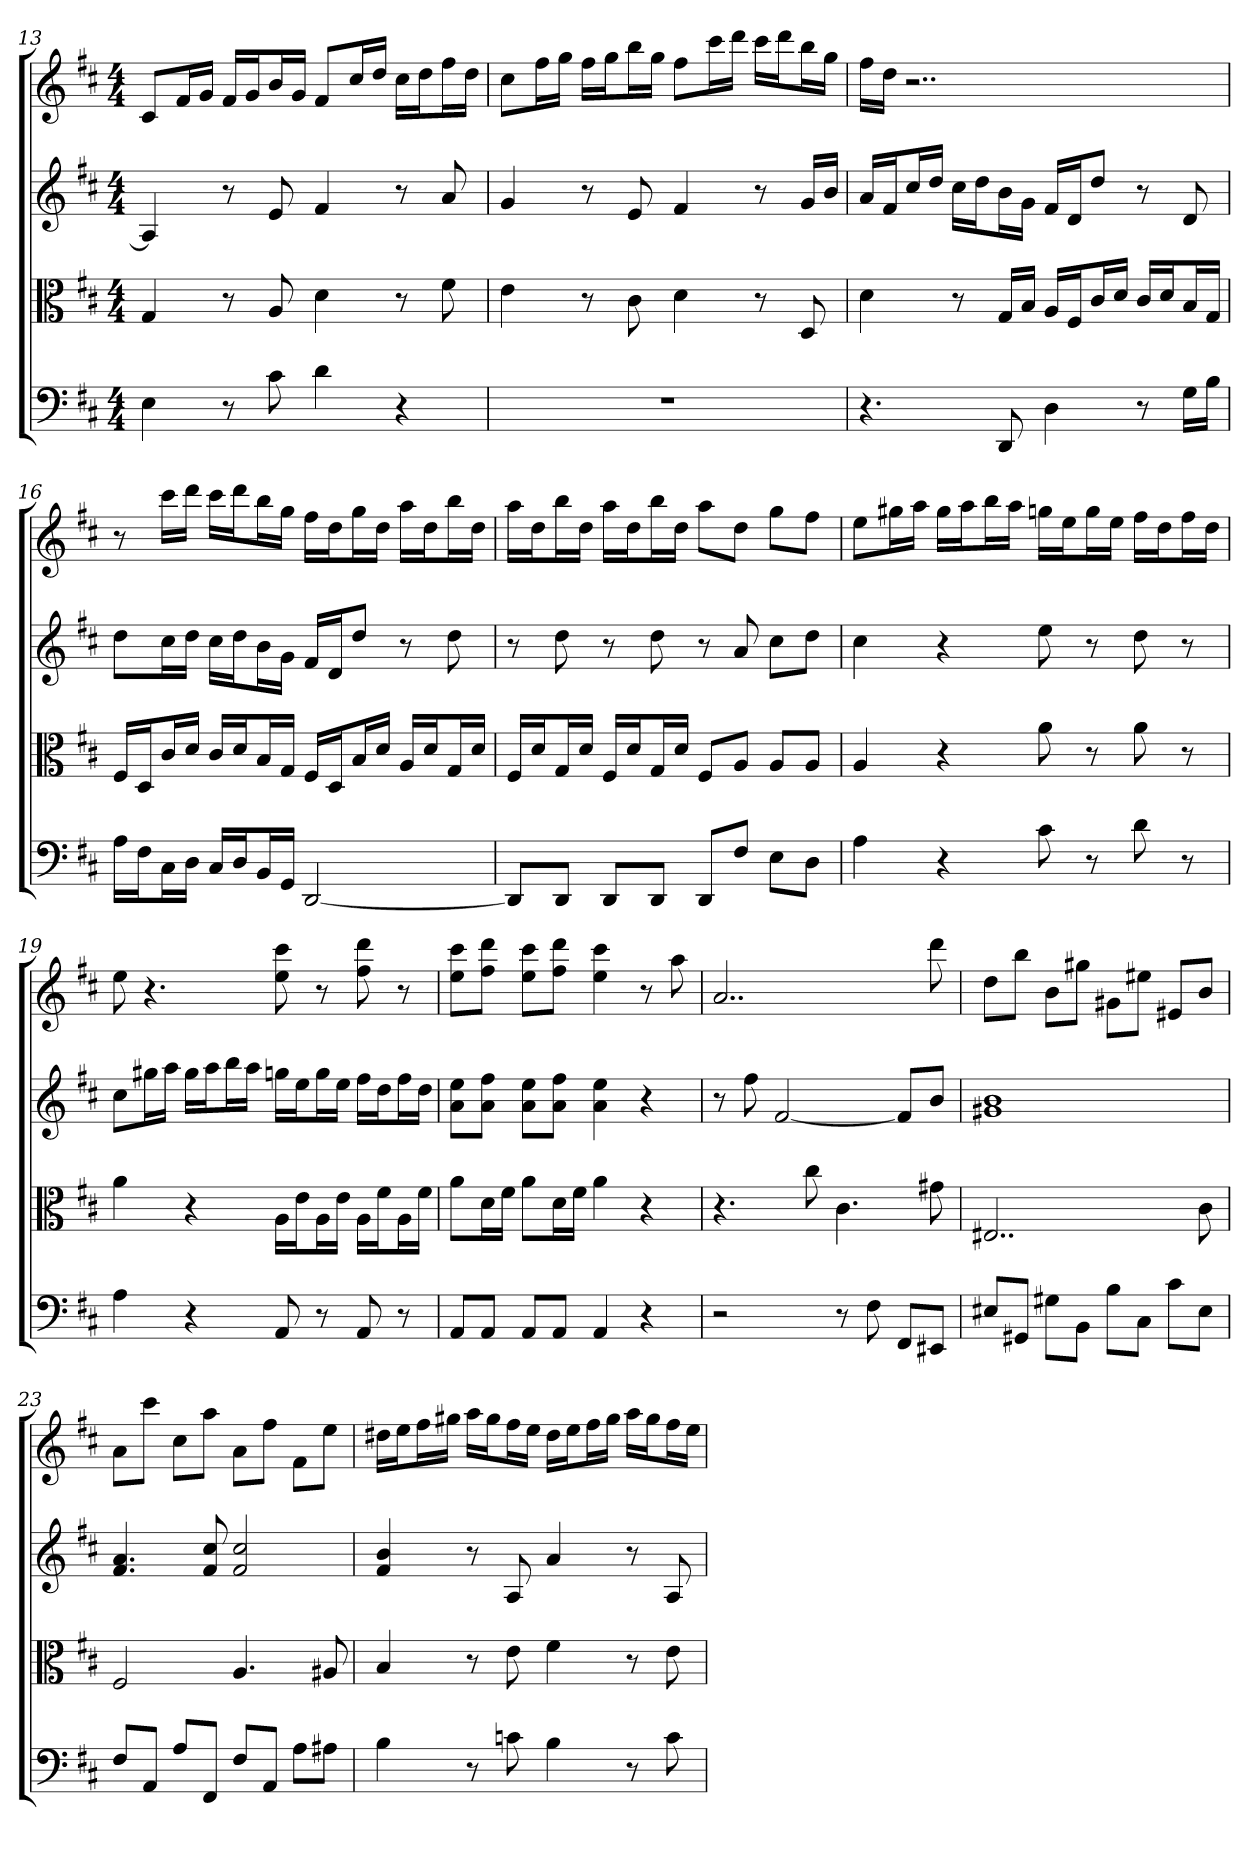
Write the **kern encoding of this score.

**kern	**kern	**kern	**kern
*part4	*part3	*part2	*part1
*staff4	*staff3	*staff2	*staff1
*clefF4	*clefC3	*	*
*k[f#c#]	*k[f#c#]	*k[f#c#]	*k[f#c#]
*D:	*D:	*D:	*D:
*M4/4	*M4/4	*M4/4	*M4/4
=13	=13	=13	=13
4E	4G	4A]	8c#L
.	.	.	16f#L
.	.	.	16gJJ
8r	8r	8r	16f#LL
.	.	.	16gJ
8c#	8A	8e	16bL
.	.	.	16gJJ
4d	4d	4f#	8f#L
.	.	.	16cc#L
.	.	.	16ddJJ
4r	8r	8r	16cc#LL
.	.	.	16ddJ
.	8f#	8a	16ff#L
.	.	.	16ddJJ
=14	=14	=14	=14
1r	4e	4g	8cc#L
.	.	.	16ff#L
.	.	.	16ggJJ
.	8r	8r	16ff#LL
.	.	.	16ggJ
.	8c#	8e	16bbL
.	.	.	16ggJJ
.	4d	4f#	8ff#L
.	.	.	16ccc#L
.	.	.	16dddJJ
.	8r	8r	16ccc#LL
.	.	.	16dddJ
.	8D	16gLL	16bbL
.	.	16bJJ	16ggJJ
=15	=15	=15	=15
4.r	4d	16aLL	16ff#LL
.	.	16f#J	16ddJJ
.	.	16cc#L	2..r
.	.	16ddJJ	.
.	8r	16cc#LL	.
.	.	16ddJ	.
8DD	16G/LL	16bL	.
.	16B/JJ	16gJJ	.
4D	16A/LL	16f#LL	.
.	16F#/J	16dJ	.
.	16c#/L	8ddJ	.
.	16d/JJ	.	.
8r	16c#/LL	8r	.
.	16d/J	.	.
16G\LL	16B/L	8d	.
16B\JJ	16G/JJ	.	.
=16	=16	=16	=16
16A\LL	16F#/LL	8ddL	8r
16F#\J	16D/J	.	.
16C#\L	16c#/L	16cc#L	16ccc#LL
16D\JJ	16d/JJ	16ddJJ	16dddJJ
16C#/LL	16c#/LL	16cc#LL	16ccc#LL
16D/J	16d/J	16ddJ	16dddJ
16BB/L	16B/L	16bL	16bbL
16GG/JJ	16G/JJ	16gJJ	16ggJJ
[2DD	16F#/LL	16f#LL	16ff#LL
.	16D/J	16dJ	16ddJ
.	16B/L	8ddJ	16ggL
.	16d/JJ	.	16ddJJ
.	16A/LL	8r	16aaLL
.	16d/J	.	16ddJ
.	16G/L	8dd	16bbL
.	16d/JJ	.	16ddJJ
=17	=17	=17	=17
8DD/L]	16F#/LL	8r	16aaLL
.	16d/J	.	16ddJ
8DD/J	16G/L	8dd	16bbL
.	16d/JJ	.	16ddJJ
8DD/L	16F#/LL	8r	16aaLL
.	16d/J	.	16ddJ
8DD/J	16G/L	8dd	16bbL
.	16d/JJ	.	16ddJJ
8DD/L	8F#/L	8r	8aaL
8F#/J	8A/J	8a	8ddJ
8E\L	8A/L	8cc#L	8ggL
8D\J	8A/J	8ddJ	8ff#J
=18	=18	=18	=18
4A	4A	4cc#	8eeL
.	.	.	16gg#XL
.	.	.	16aaJJ
4r	4r	4r	16gg#LL
.	.	.	16aaJ
.	.	.	16bbL
.	.	.	16aaJJ
8c#	8a	8ee	16ggnLL
.	.	.	16eeJ
8r	8r	8r	16ggL
.	.	.	16eeJJ
8d	8a	8dd	16ff#LL
.	.	.	16ddJ
8r	8r	8r	16ff#L
.	.	.	16ddJJ
=19	=19	=19	=19
4A	4a	8cc#L	8ee
.	.	16gg#XL	4.r
.	.	16aaJJ	.
4r	4r	16gg#LL	.
.	.	16aaJ	.
.	.	16bbL	.
.	.	16aaJJ	.
8AA	16A\LL	16ggnLL	8ee 8ccc#
.	16e\J	16eeJ	.
8r	16A\L	16ggL	8r
.	16e\JJ	16eeJJ	.
8AA	16A\LL	16ff#LL	8ff# 8ddd
.	16f#\J	16ddJ	.
8r	16A\L	16ff#L	8r
.	16f#\JJ	16ddJJ	.
=20	=20	=20	=20
8AA/L	8a\L	8a 8eeL	8ee 8ccc#L
8AA/J	16d\L	8a 8ff#J	8ff# 8dddJ
.	16f#\JJ	.	.
8AA/L	8a\L	8a 8eeL	8ee 8ccc#L
8AA/J	16d\L	8a 8ff#J	8ff# 8dddJ
.	16f#\JJ	.	.
4AA	4a	4a 4ee	4ee 4ccc#
4r	4r	4r	8r
.	.	.	8aa
=21	=21	=21	=21
2r	4.r	8r	2..a
.	.	8ff#	.
.	.	[2f#	.
.	8cc#	.	.
8r	4.c#	.	.
8F#	.	.	.
8FF#/L	.	8f#L]	.
8EE#X/J	8g#X	8bJ	8ddd
=22	=22	=22	=22
8E#X/L	2..E#X	1g#X 1b	8ddL
8GG#X/J	.	.	8bbJ
8G#X\L	.	.	8bL
8BB\J	.	.	8gg#XJ
8B\L	.	.	8g#XL
8C#\J	.	.	8ee#XJ
8c#\L	.	.	8e#XL
8E#\J	8c#	.	8bJ
=23	=23	=23	=23
8F#/L	2F#	4.f# 4.a	8aL
8AA/J	.	.	8ccc#J
8A/L	.	.	8cc#L
8FF#/J	.	8f# 8cc#	8aaJ
8F#/L	4.A	2f# 2cc#	8aL
8AA/J	.	.	8ff#J
8A\L	.	.	8f#L
8A#X\J	8A#X	.	8eeJ
=24	=24	=24	=24
4B	4B	4f# 4b	16dd#XLL
.	.	.	16eeJ
.	.	.	16ff#L
.	.	.	16gg#XJJ
8r	8r	8r	16aaLL
.	.	.	16gg#J
8cn	8e	8A	16ff#L
.	.	.	16eeJJ
4B	4f#	4a	16dd#LL
.	.	.	16eeJ
.	.	.	16ff#L
.	.	.	16gg#JJ
8r	8r	8r	16aaLL
.	.	.	16gg#J
8c	8e	8A	16ff#L
.	.	.	16eeJJ
=	=	=	=
*-	*-	*-	*-
